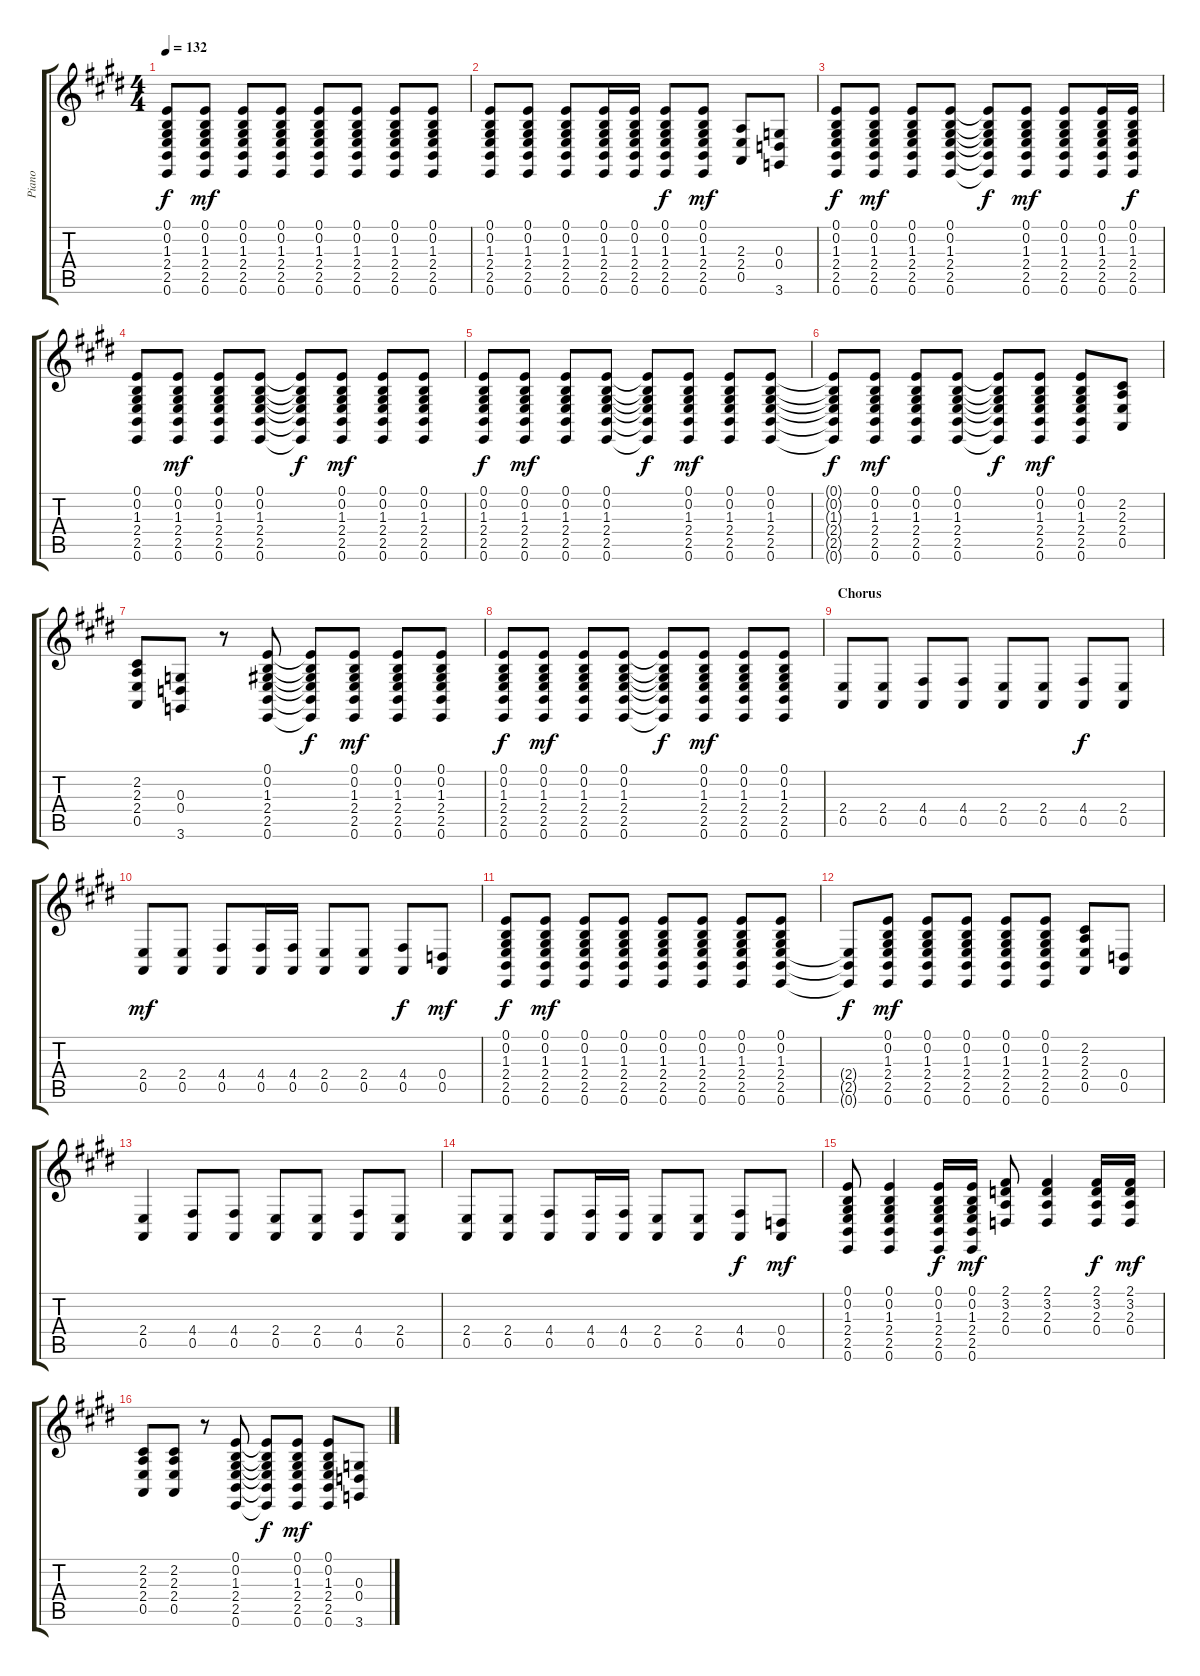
\track ("Piano" "Piano") {instrument acousticgrandpiano}
\staff {score tabs}
\tuning (E4 B3 G3 D3 A2 E2) {hide}
\ts (4 4)
\tempo 132
\clef g2
\ks e
(0.1 0.2 1.3 2.4 2.5 0.6).8{dy f} (0.1 0.2 1.3 2.4 2.5 0.6).8{dy mf} (0.1 0.2 1.3 2.4 2.5 0.6).8 (0.1 0.2 1.3 2.4 2.5 0.6).8 (0.1 0.2 1.3 2.4 2.5 0.6).8 (0.1 0.2 1.3 2.4 2.5 0.6).8 (0.1 0.2 1.3 2.4 2.5 0.6).8 (0.1 0.2 1.3 2.4 2.5 0.6).8 |
(0.1 0.2 1.3 2.4 2.5 0.6).8 (0.1 0.2 1.3 2.4 2.5 0.6).8 (0.1 0.2 1.3 2.4 2.5 0.6).8 (0.1 0.2 1.3 2.4 2.5 0.6).16 (0.1 0.2 1.3 2.4 2.5 0.6).16 (0.1 0.2 1.3 2.4 2.5 0.6).8{dy f} (0.1 0.2 1.3 2.4 2.5 0.6).8{dy mf} (2.3 2.4 0.5).8 (0.3 0.4 3.6).8 |
(0.1 0.2 1.3 2.4 2.5 0.6).8{dy f} (0.1 0.2 1.3 2.4 2.5 0.6).8{dy mf} (0.1 0.2 1.3 2.4 2.5 0.6).8 (0.1 0.2 1.3 2.4 2.5 0.6).8 (0.1{t} 0.2{t} 1.3{t} 2.4{t} 2.5{t} 0.6{t}).8{dy f} (0.1 0.2 1.3 2.4 2.5 0.6).8{dy mf} (0.1 0.2 1.3 2.4 2.5 0.6).8 (0.1 0.2 1.3 2.4 2.5 0.6).16 (0.1 0.2 1.3 2.4 2.5 0.6).16{dy f} |
(0.1 0.2 1.3 2.4 2.5 0.6).8 (0.1 0.2 1.3 2.4 2.5 0.6).8{dy mf} (0.1 0.2 1.3 2.4 2.5 0.6).8 (0.1 0.2 1.3 2.4 2.5 0.6).8 (0.1{t} 0.2{t} 1.3{t} 2.4{t} 2.5{t} 0.6{t}).8{dy f} (0.1 0.2 1.3 2.4 2.5 0.6).8{dy mf} (0.1 0.2 1.3 2.4 2.5 0.6).8 (0.1 0.2 1.3 2.4 2.5 0.6).8 |
(0.1 0.2 1.3 2.4 2.5 0.6).8{dy f} (0.1 0.2 1.3 2.4 2.5 0.6).8{dy mf} (0.1 0.2 1.3 2.4 2.5 0.6).8 (0.1 0.2 1.3 2.4 2.5 0.6).8 (0.1{t} 0.2{t} 1.3{t} 2.4{t} 2.5{t} 0.6{t}).8{dy f} (0.1 0.2 1.3 2.4 2.5 0.6).8{dy mf} (0.1 0.2 1.3 2.4 2.5 0.6).8 (0.1 0.2 1.3 2.4 2.5 0.6).8 |
(0.1{t} 0.2{t} 1.3{t} 2.4{t} 2.5{t} 0.6{t}).8{dy f} (0.1 0.2 1.3 2.4 2.5 0.6).8{dy mf} (0.1 0.2 1.3 2.4 2.5 0.6).8 (0.1 0.2 1.3 2.4 2.5 0.6).8 (0.1{t} 0.2{t} 1.3{t} 2.4{t} 2.5{t} 0.6{t}).8{dy f} (0.1 0.2 1.3 2.4 2.5 0.6).8{dy mf} (0.1 0.2 1.3 2.4 2.5 0.6).8 (2.2 2.3 2.4 0.5).8 |
(2.2 2.3 2.4 0.5).8 (0.3 0.4 3.6).8 r.8 (0.1 0.2 1.3 2.4 2.5 0.6).8 (0.1{t} 0.2{t} 1.3{t} 2.4{t} 2.5{t} 0.6{t}).8{dy f} (0.1 0.2 1.3 2.4 2.5 0.6).8{dy mf} (0.1 0.2 1.3 2.4 2.5 0.6).8 (0.1 0.2 1.3 2.4 2.5 0.6).8 |
(0.1 0.2 1.3 2.4 2.5 0.6).8{dy f} (0.1 0.2 1.3 2.4 2.5 0.6).8{dy mf} (0.1 0.2 1.3 2.4 2.5 0.6).8 (0.1 0.2 1.3 2.4 2.5 0.6).8 (0.1{t} 0.2{t} 1.3{t} 2.4{t} 2.5{t} 0.6{t}).8{dy f} (0.1 0.2 1.3 2.4 2.5 0.6).8{dy mf} (0.1 0.2 1.3 2.4 2.5 0.6).8 (0.1 0.2 1.3 2.4 2.5 0.6).8 |
\section ("" "Chorus")
(2.4 0.5).8 (2.4 0.5).8 (4.4 0.5).8 (4.4 0.5).8 (2.4 0.5).8 (2.4 0.5).8 (4.4 0.5).8{dy f} (2.4 0.5).8 |
(2.4 0.5).8{dy mf} (2.4 0.5).8 (4.4 0.5).8 (4.4 0.5).16 (4.4 0.5).16 (2.4 0.5).8 (2.4 0.5).8 (4.4 0.5).8{dy f} (0.4 0.5).8{dy mf} |
(0.1 0.2 1.3 2.4 2.5 0.6).8{dy f} (0.1 0.2 1.3 2.4 2.5 0.6).8{dy mf} (0.1 0.2 1.3 2.4 2.5 0.6).8 (0.1 0.2 1.3 2.4 2.5 0.6).8 (0.1 0.2 1.3 2.4 2.5 0.6).8 (0.1 0.2 1.3 2.4 2.5 0.6).8 (0.1 0.2 1.3 2.4 2.5 0.6).8 (0.1 0.2 1.3 2.4 2.5 0.6).8 |
(2.4{t} 2.5{t} 0.6{t}).8{dy f} (0.1 0.2 1.3 2.4 2.5 0.6).8{dy mf} (0.1 0.2 1.3 2.4 2.5 0.6).8 (0.1 0.2 1.3 2.4 2.5 0.6).8 (0.1 0.2 1.3 2.4 2.5 0.6).8 (0.1 0.2 1.3 2.4 2.5 0.6).8 (2.2 2.3 2.4 0.5).8 (0.4 0.5).8 |
(2.4 0.5).4 (4.4 0.5).8 (4.4 0.5).8 (2.4 0.5).8 (2.4 0.5).8 (4.4 0.5).8 (2.4 0.5).8 |
(2.4 0.5).8 (2.4 0.5).8 (4.4 0.5).8 (4.4 0.5).16 (4.4 0.5).16 (2.4 0.5).8 (2.4 0.5).8 (4.4 0.5).8{dy f} (0.4 0.5).8{dy mf} |
(0.1 0.2 1.3 2.4 2.5 0.6).8 (0.1 0.2 1.3 2.4 2.5 0.6).4 (0.1 0.2 1.3 2.4 2.5 0.6).16{dy f} (0.1 0.2 1.3 2.4 2.5 0.6).16{dy mf} (2.1 3.2 2.3 0.4).8 (2.1 3.2 2.3 0.4).4 (2.1 3.2 2.3 0.4).16{dy f} (2.1 3.2 2.3 0.4).16{dy mf} |
(2.2 2.3 2.4 0.5).8 (2.2 2.3 2.4 0.5).8 r.8 (0.1 0.2 1.3 2.4 2.5 0.6).8 (0.1{t} 0.2{t} 1.3{t} 2.4{t} 2.5{t} 0.6{t}).8{dy f} (0.1 0.2 1.3 2.4 2.5 0.6).8{dy mf} (0.1 0.2 1.3 2.4 2.5 0.6).8 (0.3 0.4 3.6).8
